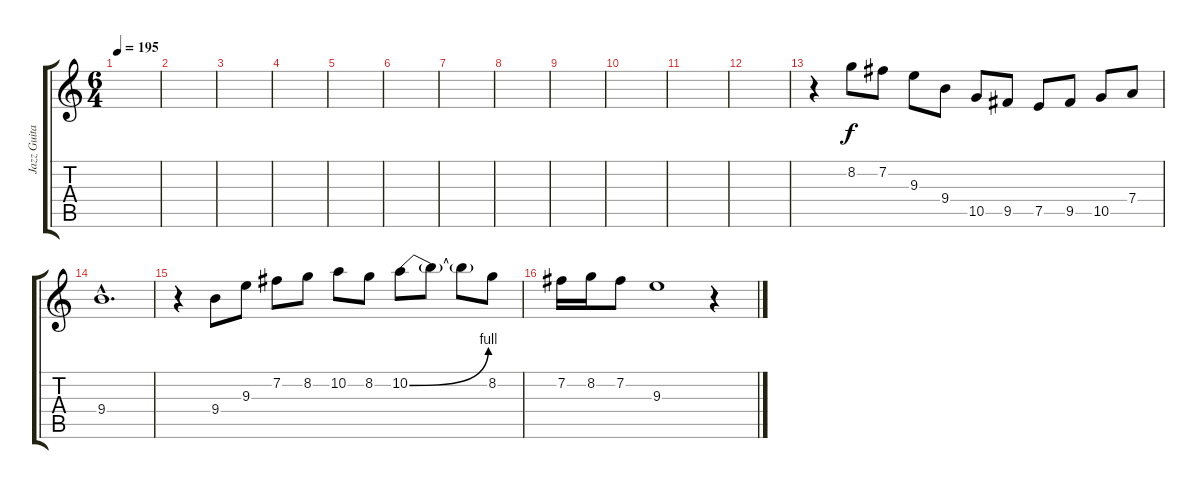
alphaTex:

\track ("Jazz Guitar" "Jazz Guita") {instrument electricguitarjazz}
\staff {score tabs}
\tuning (E4 B3 G3 D3 A2 E2) {hide}
\ts (6 4)
\tempo 195
\clef g2
\ks c
|
|
|
|
|
|
|
|
|
|
|
|
r.4 8.2.8 7.2.8 9.3.8 9.4.8 10.5.8 9.5.8 7.5.8 9.5.8 10.5.8 7.4.8 |
9.4{hac}.1{d} |
r.4 9.4.8 9.3.8 7.2.8 8.2.8 10.2.8 8.2.8 10.2{be (bend 0 0 60 4)}.8 10.2{t}.8 10.2{t}.8 8.2.8 |
7.2.16 8.2.16 7.2.8 9.3.1 r.4
